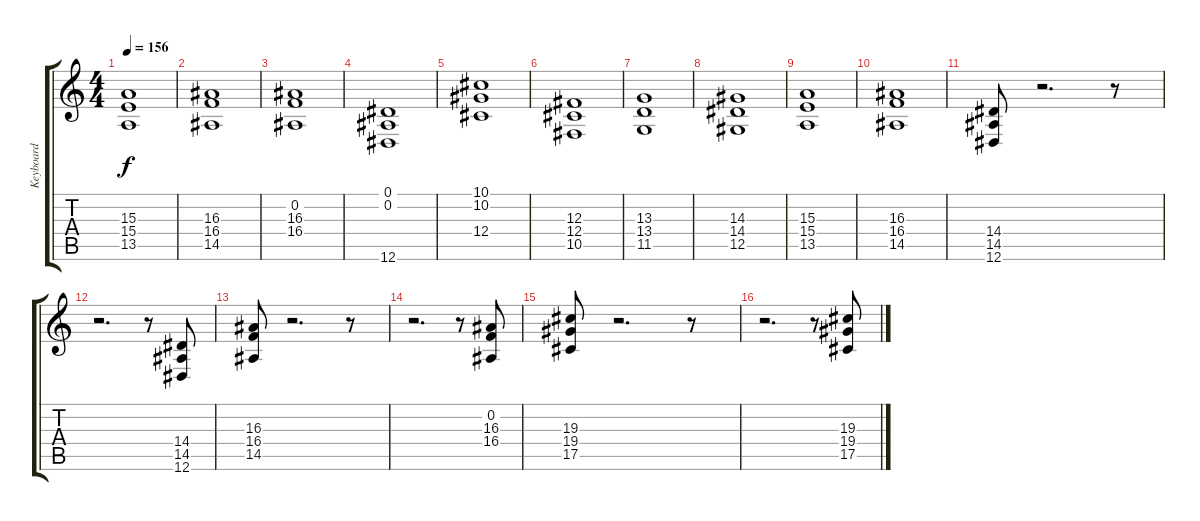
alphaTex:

\track ("Keyboard " "Keyboard ") {instrument stringensemble1}
\staff {score tabs}
\tuning (Eb4 Bb3 Gb3 Db3 Ab2 Eb2) {hide}
\ts (4 4)
\tempo 156
\clef g2
\ks c
(15.3 15.4 13.5).1{dy f} |
(16.3 16.4 14.5).1 |
(0.2 16.3 16.4).1 |
(0.1 0.2 12.6).1 |
(10.1 10.2 12.4).1 |
(12.3 12.4 10.5).1 |
(13.3 13.4 11.5).1 |
(14.3 14.4 12.5).1 |
(15.3 15.4 13.5).1 |
(16.3 16.4 14.5).1 |
(14.4 14.5 12.6).8 r.2{d} r.8 |
r.2{d} r.8 (14.4 14.5 12.6).8 |
(16.3 16.4 14.5).8 r.2{d} r.8 |
r.2{d} r.8 (0.2 16.3 16.4).8 |
(19.3 19.4 17.5).8 r.2{d} r.8 |
r.2{d} r.8 (19.3 19.4 17.5).8
